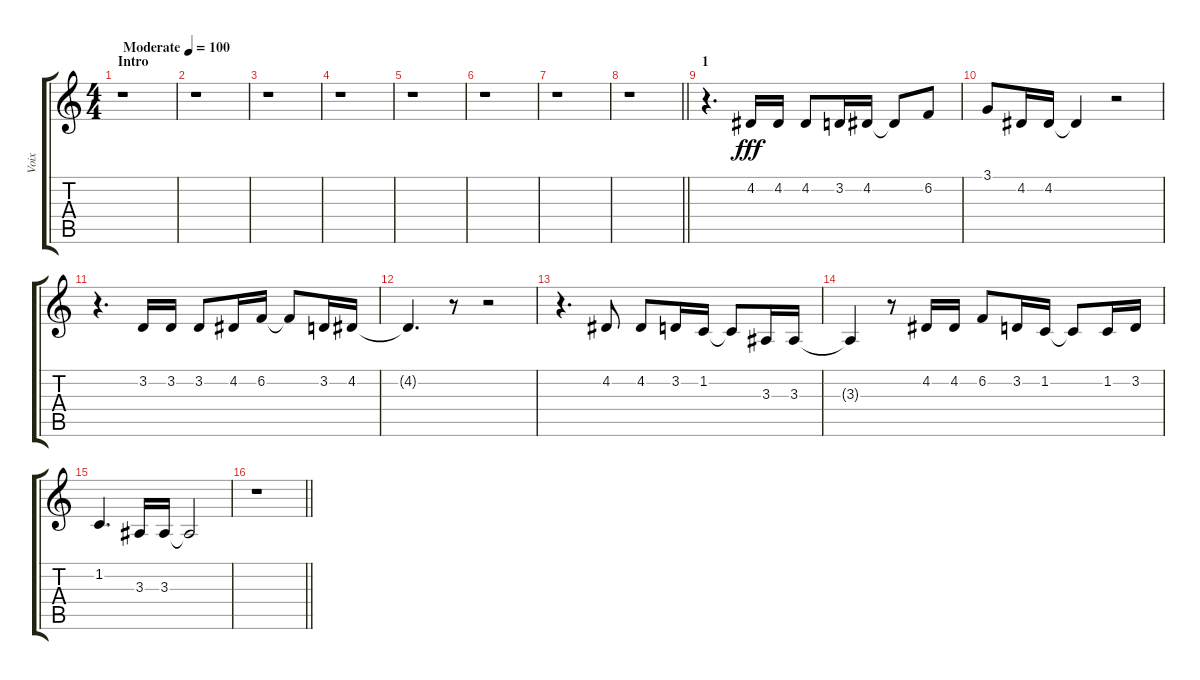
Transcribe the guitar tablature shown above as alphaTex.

\track ("Voix" "Voix") {instrument voiceoohs}
\staff {score tabs}
\tuning (E4 B3 G3 D3 A2 E2) {hide}
\ts (4 4)
\section ("" "Intro")
\tempo (100 "Moderate")
\clef g2
\ks c
r.1{dy fff instrument voiceoohs} |
r.1 |
r.1 |
r.1 |
r.1 |
r.1 |
r.1 |
\barLineRight lightlight
r.1 |
\section ("" "1")
r.4{d} 4.2.16 4.2.16 4.2.8 3.2.16 4.2.16 4.2{t}.8 6.2.8 |
3.1.8 4.2.16 4.2.16 4.2{t}.4 r.2 |
r.4{d} 3.2.16 3.2.16 3.2.8 4.2.16 6.2.16 6.2{t}.8 3.2.16 4.2.16 |
4.2{t}.4{d} r.8 r.2 |
r.4{d} 4.2.8 4.2.8 3.2.16 1.2.16 1.2{t}.8 3.3.16 3.3.16 |
3.3{t}.4 r.8 4.2.16 4.2.16 6.2.8 3.2.16 1.2.16 1.2{t}.8 1.2.16 3.2.16 |
1.2.4{d} 3.3.16 3.3.16 3.3{t}.2 |
\barLineRight lightlight
r.1
